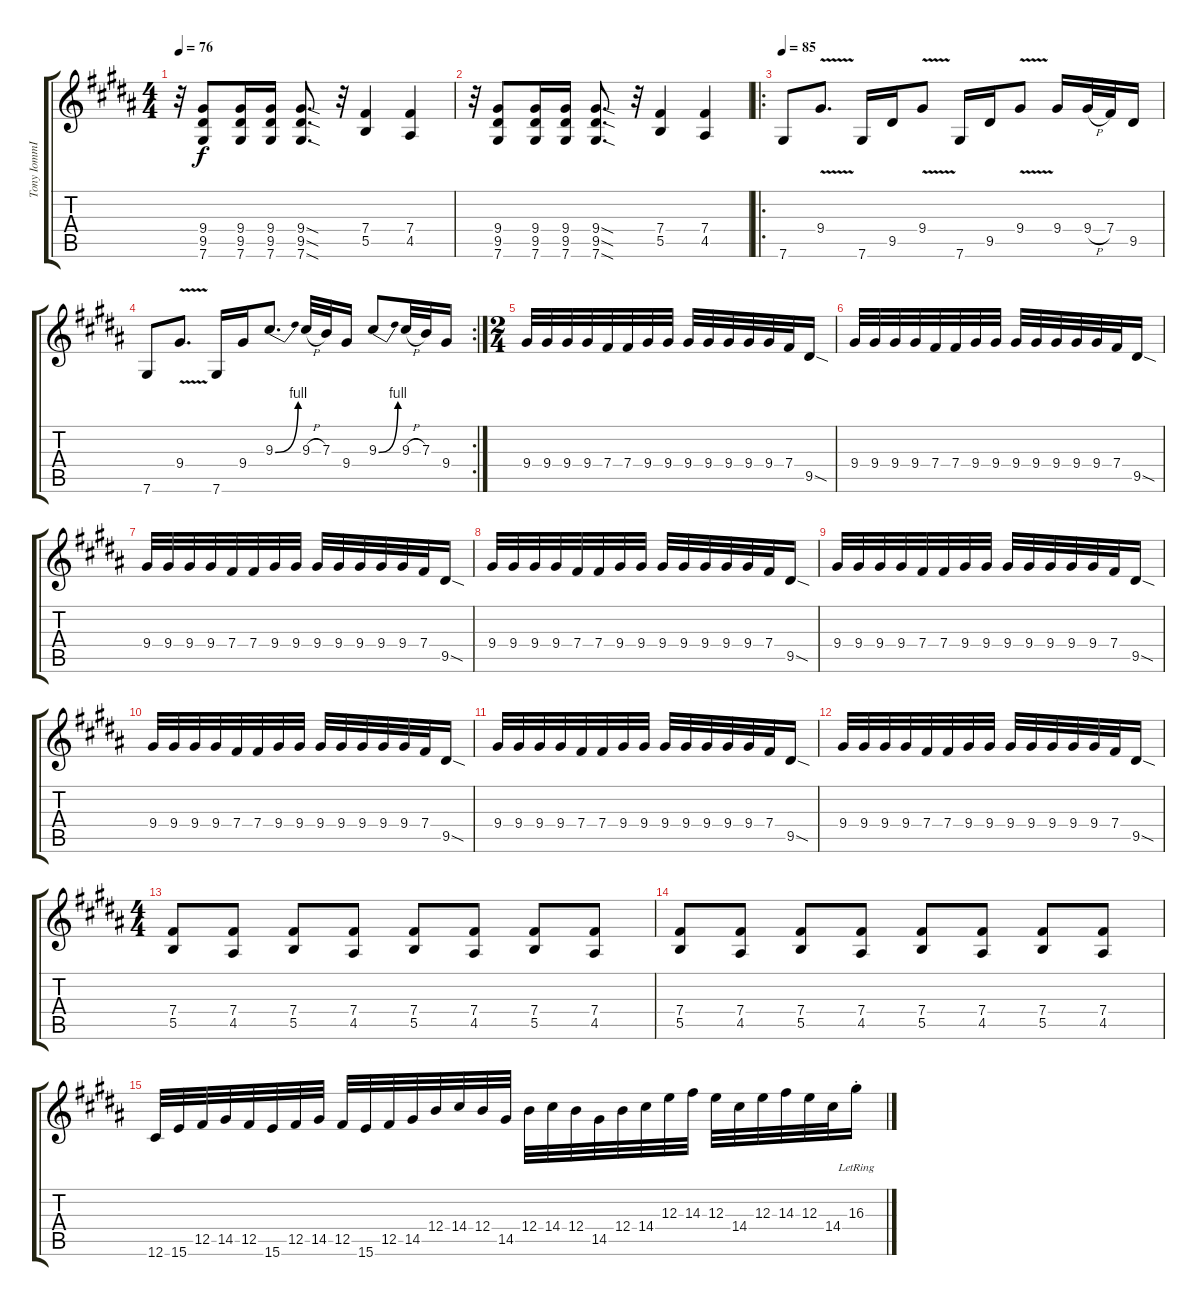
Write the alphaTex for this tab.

\track ("Tony IommI Rhythm" "Tony IommI") {instrument distortionguitar}
\staff {score tabs}
\tuning (Db4 Ab3 E3 B2 Gb2 Db2) {hide}
\ts (4 4)
\tempo 76
\clef g2
\ks b
r.32{dy f} (9.4 9.5 7.6).8 (9.4 9.5 7.6).16 (9.4 9.5 7.6).16 (9.4{sod} 9.5{sod} 7.6{sod}).8{d} r.32 (7.4 5.5).4 (7.4 4.5).4 |
r.32 (9.4 9.5 7.6).8 (9.4 9.5 7.6).16 (9.4 9.5 7.6).16 (9.4{sod} 9.5{sod} 7.6{sod}).8{d} r.32 (7.4 5.5).4 (7.4 4.5).4 |
\ro
\tempo 85
7.6.8 9.4{v}.8{d} 7.6.16 9.5.16 9.4{v}.8 7.6.16 9.5.16 9.4{v}.8 9.4.16 9.4{h}.32 7.4.32 9.5.16 |
\rc 2
7.6.8 9.4{v}.8{d} 7.6.16 9.4.16 9.3{be (bend 0 0 60 4)}.8{d} 9.3{h}.32 7.3.32 9.4.16 9.3{be (bend 0 0 60 4)}.8 9.3{h}.32 7.3.32 9.4.16 |
\ts (2 4)
9.4.32 9.4.32 9.4.32 9.4.32 7.4.32 7.4.32 9.4.32 9.4.32 9.4.32 9.4.32 9.4.32 9.4.32 9.4.32 7.4.32 9.5{sod}.16 |
9.4.32 9.4.32 9.4.32 9.4.32 7.4.32 7.4.32 9.4.32 9.4.32 9.4.32 9.4.32 9.4.32 9.4.32 9.4.32 7.4.32 9.5{sod}.16 |
9.4.32 9.4.32 9.4.32 9.4.32 7.4.32 7.4.32 9.4.32 9.4.32 9.4.32 9.4.32 9.4.32 9.4.32 9.4.32 7.4.32 9.5{sod}.16 |
9.4.32 9.4.32 9.4.32 9.4.32 7.4.32 7.4.32 9.4.32 9.4.32 9.4.32 9.4.32 9.4.32 9.4.32 9.4.32 7.4.32 9.5{sod}.16 |
9.4.32 9.4.32 9.4.32 9.4.32 7.4.32 7.4.32 9.4.32 9.4.32 9.4.32 9.4.32 9.4.32 9.4.32 9.4.32 7.4.32 9.5{sod}.16 |
9.4.32 9.4.32 9.4.32 9.4.32 7.4.32 7.4.32 9.4.32 9.4.32 9.4.32 9.4.32 9.4.32 9.4.32 9.4.32 7.4.32 9.5{sod}.16 |
9.4.32 9.4.32 9.4.32 9.4.32 7.4.32 7.4.32 9.4.32 9.4.32 9.4.32 9.4.32 9.4.32 9.4.32 9.4.32 7.4.32 9.5{sod}.16 |
9.4.32 9.4.32 9.4.32 9.4.32 7.4.32 7.4.32 9.4.32 9.4.32 9.4.32 9.4.32 9.4.32 9.4.32 9.4.32 7.4.32 9.5{sod}.16 |
\ts (4 4)
(7.4 5.5).8 (7.4 4.5).8 (7.4 5.5).8 (7.4 4.5).8 (7.4 5.5).8 (7.4 4.5).8 (7.4 5.5).8 (7.4 4.5).8 |
(7.4 5.5).8 (7.4 4.5).8 (7.4 5.5).8 (7.4 4.5).8 (7.4 5.5).8 (7.4 4.5).8 (7.4 5.5).8 (7.4 4.5).8 |
12.6.32 15.6.32 12.5.32 14.5.32 12.5.32 15.6.32 12.5.32 14.5.32 12.5.32 15.6.32 12.5.32 14.5.32 12.4.32 14.4.32 12.4.32 14.5.32 12.4.32 14.4.32 12.4.32 14.5.32 12.4.32 14.4.32 12.3.32 14.3.32 12.3.32 14.4.32 12.3.32 14.3.32 12.3.32 14.4.32 16.3{st lr}.16
